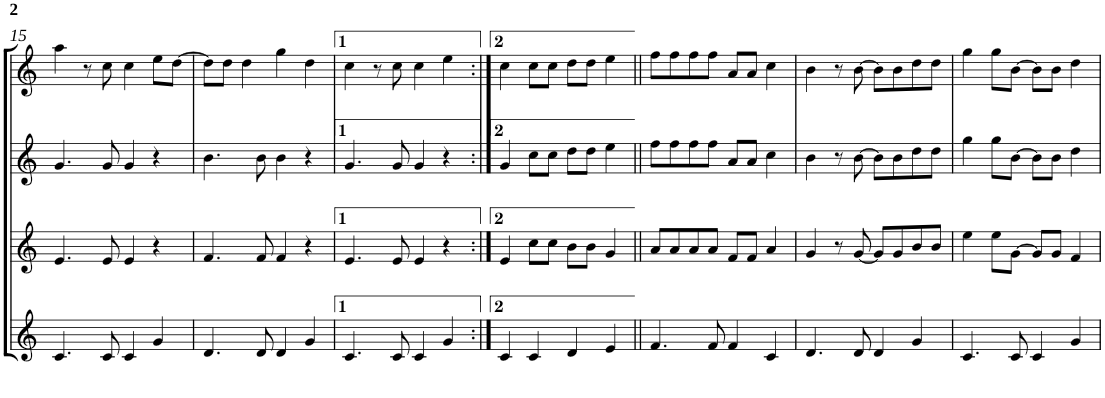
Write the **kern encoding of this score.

**kern	**kern	**kern	**kern
*part4	*part3	*part2	*part1
*staff4	*staff3	*staff2	*staff1
*I"Gralla 4	*I"Gralla 3	*I"Gralla 2	*I"Gralla 1
!!LO:PB:g=z
*clefG2	*clefG2	*clefG2	*clefG2
*k[]	*k[]	*k[]	*k[]
*M4/4	*M4/4	*M4/4	*M4/4
=15	=15	=15	=15
4.c/	4.e/	4.g/	4aa\
.	.	.	8r
8c/	8e/	8g/	8cc\
4c/	4e/	4g/	4cc\
4g/	4r	4r	8ee\L
.	.	.	[8dd\J
=16	=16	=16	=16
4.d/	4.f/	4.b\	8dd\L]
.	.	.	8dd\J
.	.	.	4dd\
8d/	8f/	8b\	.
4d/	4f/	4b\	4gg\
4g/	4r	4r	4dd\
=17	=17	=17	=17
4.c/	4.e/	4.g/	4cc\
.	.	.	8r
8c/	8e/	8g/	8cc\
4c/	4e/	4g/	4cc\
4g/	4r	4r	4ee\
=18:|!	=18:|!	=18:|!	=18:|!
4c/	4e/	4g/	4cc\
4c/	8cc\L	8cc\L	8cc\L
.	8cc\J	8cc\J	8cc\J
4d/	8b\L	8dd\L	8dd\L
.	8b\J	8dd\J	8dd\J
4e/	4g/	4ee\	4ee\
=19||	=19||	=19||	=19||
4.f/	8a/L	8ff\L	8ff\L
.	8a/	8ff\	8ff\
.	8a/	8ff\	8ff\
8f/	8a/J	8ff\J	8ff\J
4f/	8f/L	8a/L	8a/L
.	8f/J	8a/J	8a/J
4c/	4a/	4cc\	4cc\
=20	=20	=20	=20
4.d/	4g/	4b\	4b\
.	8r	8r	8r
8d/	[8g/	[8b\	[8b\
4d/	8g/L]	8b\L]	8b\L]
.	8g/	8b\	8b\
4g/	8b/	8dd\	8dd\
.	8b/J	8dd\J	8dd\J
=21	=21	=21	=21
4.c/	4ee\	4gg\	4gg\
.	8ee\L	8gg\L	8gg\L
8c/	[8g\J	[8b\J	[8b\J
4c/	8g/L]	8b\L]	8b\L]
.	8g/J	8b\J	8b\J
4g/	4f/	4dd\	4dd\
=	=	=	=
*-	*-	*-	*-
